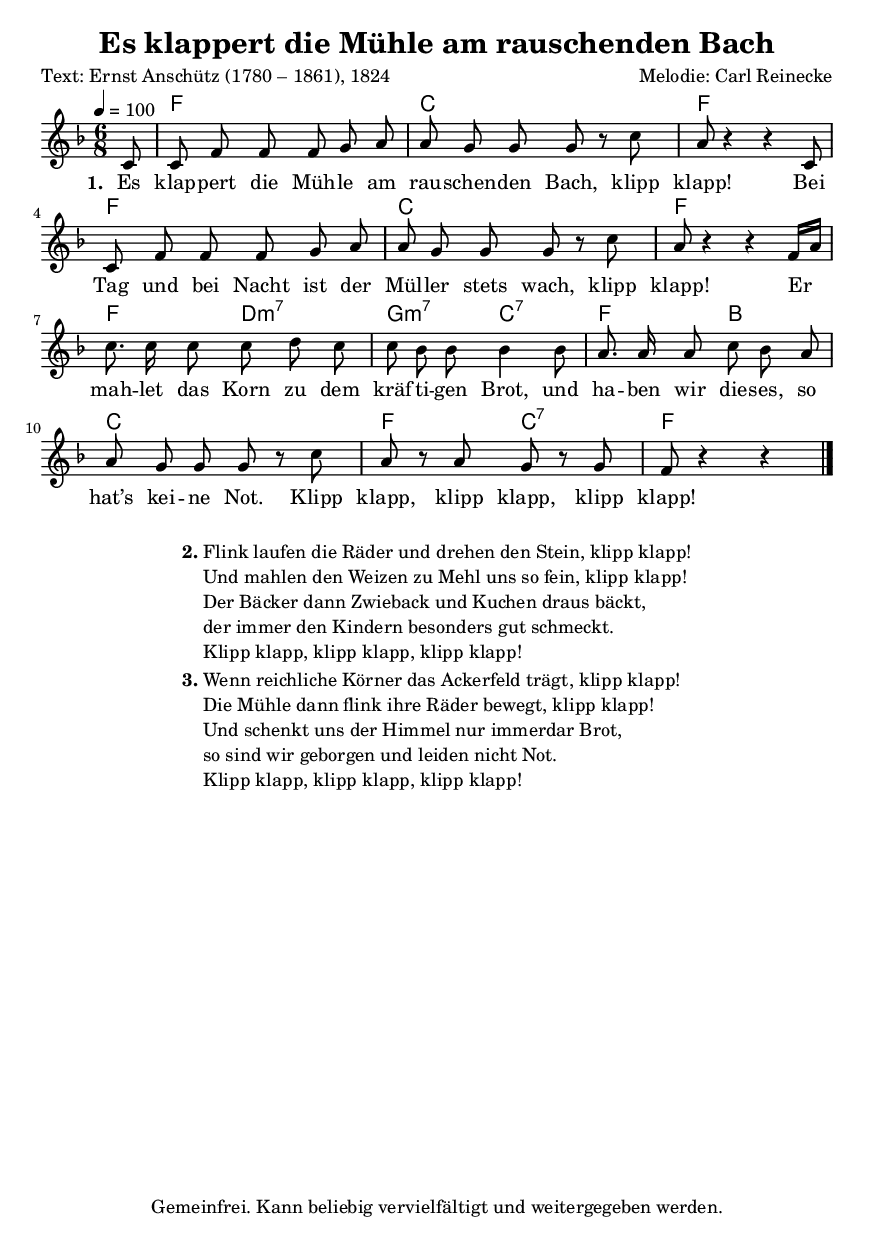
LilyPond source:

% Dieses Notenblatt wurde erstellt von Jan Niggemann [http://www.hz6.de]
%
% Kontakt: jn@hz6.de
%
% geringfügige Änderungen von Hauke Rehr

\version "2.12.3"

\include "deutsch.ly"
\include "default.ly"

\header {
  title = "Es klappert die Mühle am rauschenden Bach"
  poet = "Text: Ernst Anschütz (1780 – 1861), 1824"
  composer =  "Melodie: Carl Reinecke"
  %opus = "Opus 91, Nr. 1"
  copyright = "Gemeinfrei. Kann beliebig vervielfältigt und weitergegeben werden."
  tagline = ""
id="ab4b8b7f71eb12661360f21425e18b96368fc64e"
}

#(set-global-staff-size 16)

\score {
<<
 \chords {
   \germanChords
     \set chordChanges = ##t
      s8 f1*6/8 c f f c f f1*3/8 d:m7 g:m7 c:7 f b c1*6/8 f1*3/8 c:7 f1*5/8
  }
  \relative c' {
    \autoBeamOff
    \key f \major
    \tempo 4 = 100
    \time 6/8
    \partial 8
      c8
    c f f f g a
    a g g g8 r8 c
    a8 r4 r4 c,8
    \break
    c f f f g a
    a g g g8 r8 c
    a8 r4 r4 f16 [a]

    c8. c16 c8 c d c
    c b b b4 b8
    a8. a16 a8 c b a
    a g g g8 r8 c
    a8 r8 a8 g8 r8 g8
    f8 r4 r4 \bar "|."
  }
  \addlyrics {
    \set stanza = #"1. "
 Es klap -- pert die Müh -- le am rau -- schen -- den Bach, klipp klapp!
    Bei Tag und bei Nacht ist der Mül -- ler stets wach, klipp klapp!
    Er mah -- let das Korn zu dem kräf -- ti -- gen Brot,
    und ha -- ben wir die -- ses, so hat’s kei -- ne Not.
    Klipp klapp, klipp klapp, klipp klapp!
  }
%{ Einfach auskommentieren, dann stehen die 2. und 3. Strophe unter der 1. -- jan
  \addlyrics {
	\set stanza = #"2. "
     Flink lau -- fen die Rä -- der und dre -- hen den Stein, klipp klapp!
	Und mah -- len den Wei -- zen zu Mehl uns so fein, klipp klapp!
	Der Bäk -- ker dann Zwie -- back und Ku -- chen draus bäckt,
	der imm -- er den Kin -- dern be -- son -- ders gut schmeckt.
	Klipp klapp, klipp klapp, klipp klapp!
    }
  \addlyrics {
	\set stanza = #"3. "
     Wenn reich -- li -- che Kör -- ner das A -- cker -- feld trägt, klipp klapp!
	Die Müh -- le dann flink ih -- re Rä -- der be -- wegt, klipp klapp!
	Und schenkt uns der Him -- mel nur im -- mer -- dar Brot,
	so sind wir ge -- bor -- gen und lei -- den nicht Not.
	Klipp klapp, klipp klapp, klipp klapp!
    }
%}
>>
\layout {}
\midi {}
}

\markup {
  \fill-line {
    \column {
      \line {
	\bold "2."
        \column {
          "Flink laufen die Räder und drehen den Stein, klipp klapp!"
	  "Und mahlen den Weizen zu Mehl uns so fein, klipp klapp!"
	  "Der Bäcker dann Zwieback und Kuchen draus bäckt,"
	  "der immer den Kindern besonders gut schmeckt."
	  "Klipp klapp, klipp klapp, klipp klapp!"
	}
      }
      \hspace #0.1
      \line {
	\bold "3."
        \column {
     	"Wenn reichliche Körner das Ackerfeld trägt, klipp klapp!"
	"Die Mühle dann flink ihre Räder bewegt, klipp klapp!"
	"Und schenkt uns der Himmel nur immerdar Brot,"
	"so sind wir geborgen und leiden nicht Not."
	"Klipp klapp, klipp klapp, klipp klapp!"
        }
      }
    }
  }
}

 % some settings % vim: sw=2 et
